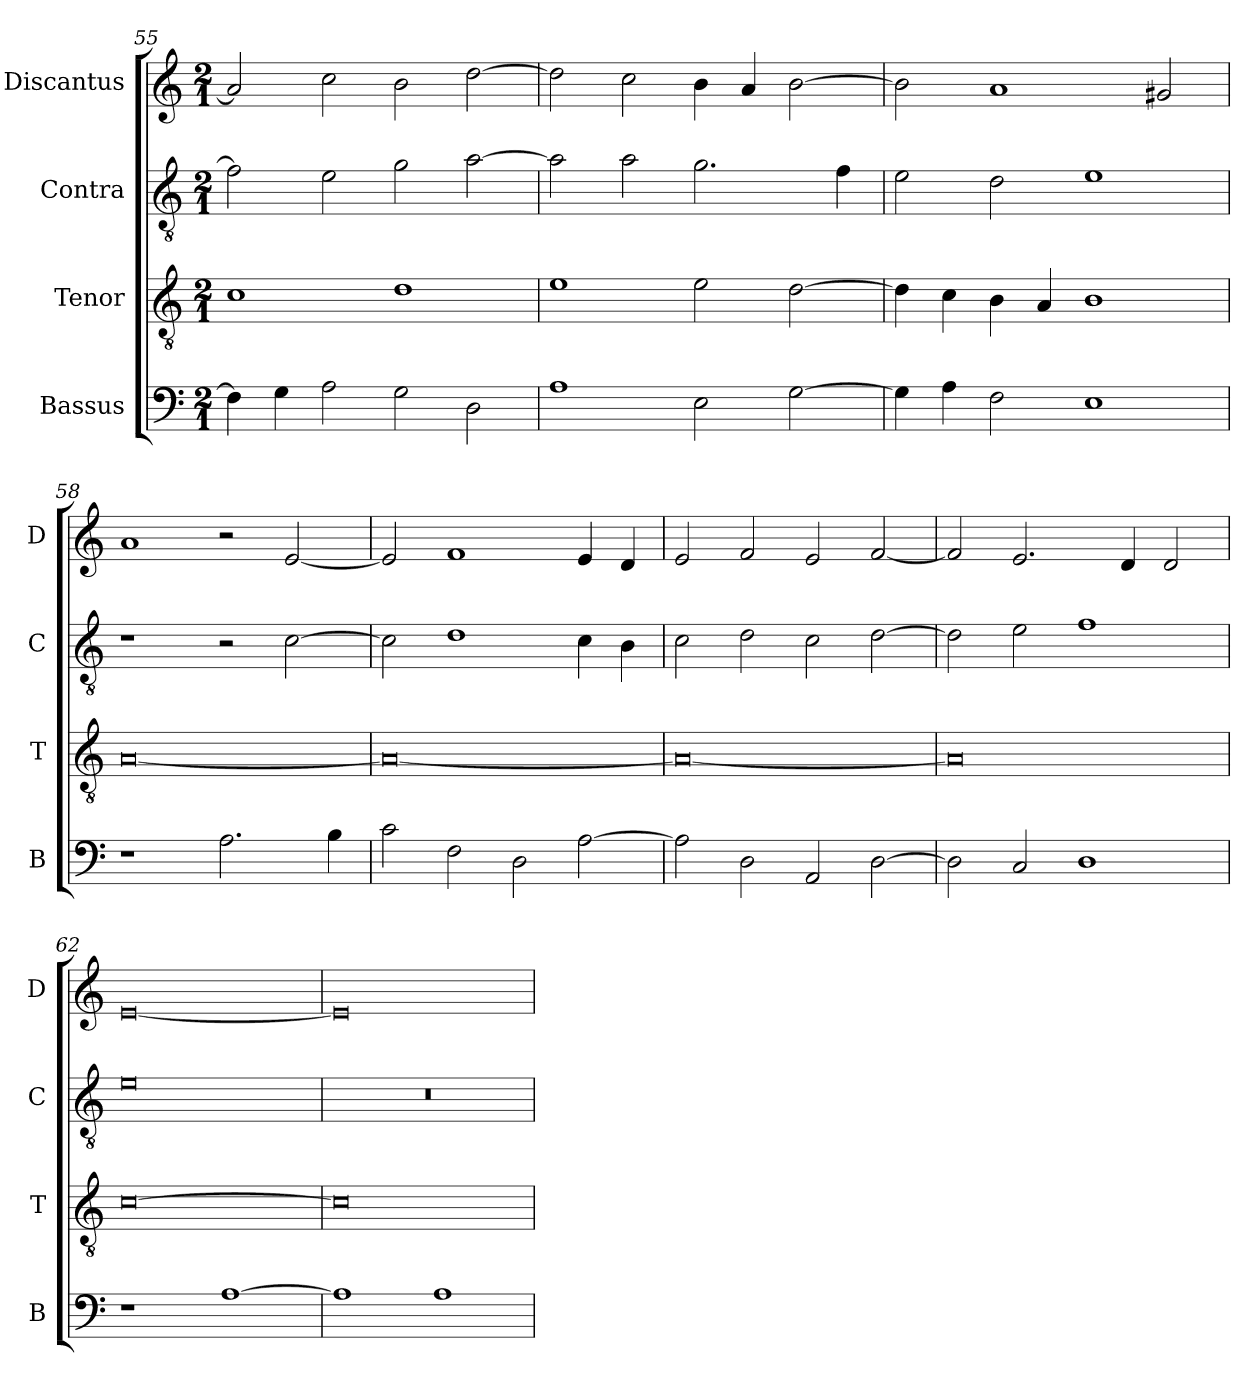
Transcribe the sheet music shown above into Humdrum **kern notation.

**kern	**kern	**kern	**kern
*part4	*part3	*part2	*part1
*staff4	*staff3	*staff2	*staff1
*I"Bassus	*I"Tenor	*I"Contra	*I"Discantus
*I'B	*I'T	*I'C	*I'D
*clefF4	*clefGv2	*clefGv2	*clefG2
*k[]	*k[]	*k[]	*k[]
*M2/1	*M2/1	*M2/1	*M2/1
=55	=55	=55	=55
4F\]	1c	2f\]	2a/]
4G\	.	.	.
2A\	.	2e\	2cc\
2G\	1d	2g\	2b\
2D\	.	[2a\	[2dd\
=56	=56	=56	=56
1A	1e	2a\]	2dd\]
.	.	2a\	2cc\
2E\	2e\	2.g\	4b\
.	.	.	4a/
[2G\	[2d\	.	[2b\
.	.	4f\	.
=57	=57	=57	=57
4G\]	4d\]	2e\	2b\]
4A\	4c\	.	.
2F\	4B\	2d\	1a
.	4A/	.	.
1E	1B	1e	.
.	.	.	2g#X/
=58	=58	=58	=58
1r	[0A	1r	1a
2.A\	.	2r	2r
.	.	[2c\	[2e/
4B\	.	.	.
=59	=59	=59	=59
2c\	0A_	2c\]	2e/]
2F\	.	1d	1f
2D\	.	.	.
[2A\	.	4c\	4e/
.	.	4B\	4d/
=60	=60	=60	=60
2A\]	0A_	2c\	2e/
2D\	.	2d\	2f/
2AA/	.	2c\	2e/
[2D\	.	[2d\	[2f/
=61	=61	=61	=61
2D\]	0A]	2d\]	2f/]
2C/	.	2e\	2.e/
1D	.	1f	.
.	.	.	4d/
.	.	.	2d/
=62	=62	=62	=62
1r	[0c	0e	[0e
[1A	.	.	.
=63	=63	=63	=63
1A]	0c]	0r	0e]
1A	.	.	.
=	=	=	=
*-	*-	*-	*-
